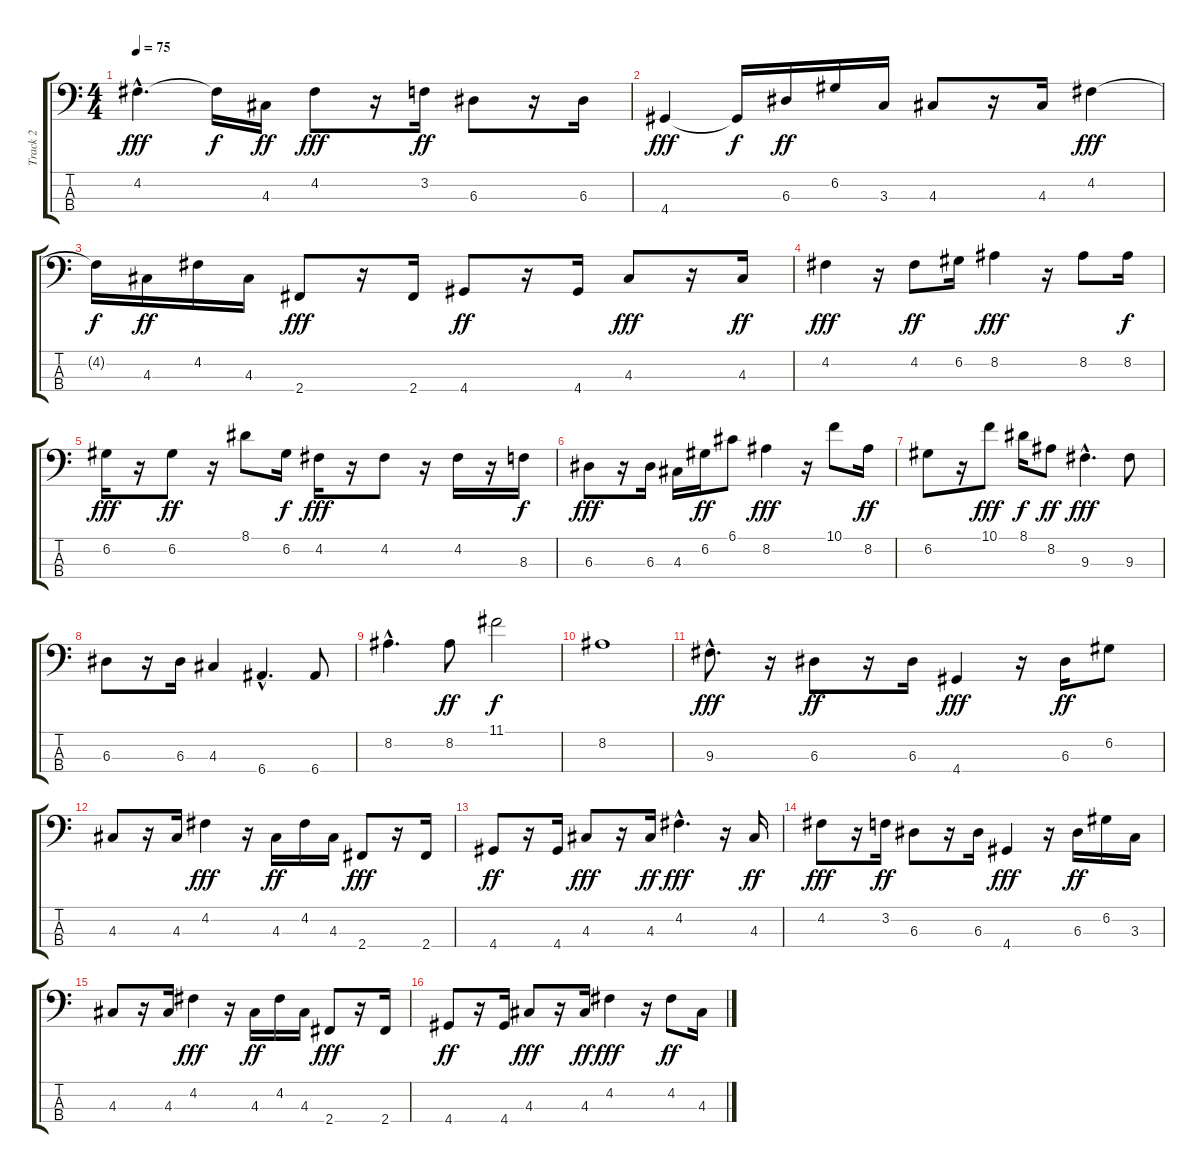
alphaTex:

\track ("Track 2" "Track 2") {instrument electricbassfinger}
\staff {score tabs}
\tuning (G2 D2 A1 E1) {hide}
\ts (4 4)
\tempo 75
\clef f4
\ks c
4.2{hac}.4{d dy fff} 4.2{t}.16{dy f} 4.3.16{dy ff} 4.2.8{dy fff} r.16 3.2.16{dy ff} 6.3.8 r.16 6.3.16 |
4.4.4{dy fff} 4.4{t}.16{dy f} 6.3.16{dy ff} 6.2.16 3.3.16 4.3.8 r.16 4.3.16 4.2.4{dy fff} |
4.2{t}.16{dy f} 4.3.16{dy ff} 4.2.16 4.3.16 2.4.8{dy fff} r.16 2.4.16 4.4.8{dy ff} r.16 4.4.16 4.3.8{dy fff} r.16 4.3.16{dy ff} |
4.2.4{dy fff} r.16 4.2.8{dy ff} 6.2.16 8.2.4{dy fff} r.16 8.2.8 8.2.16{dy f} |
6.2.16{dy fff} r.16 6.2.8{dy ff} r.16 8.1.8 6.2.16{dy f} 4.2.16{dy fff} r.16 4.2.8 r.16 4.2.16 r.16 8.3.16{dy f} |
6.3.8{dy fff} r.16 6.3.16 4.3.16 6.2.16{dy ff} 6.1.8 8.2.4{dy fff} r.16 10.1.8 8.2.16{dy ff} |
6.2.8 r.16 10.1.8{dy fff} 8.1.16{dy f} 8.2.8{dy ff} 9.3{hac}.4{d dy fff} 9.3.8 |
6.3.8 r.16 6.3.16 4.3.4 6.4{hac}.4{d} 6.4.8 |
8.2{hac}.4{d} 8.2.8{dy ff} 11.1.2{dy f} |
8.2.1 |
9.3{hac}.8{d dy fff} r.16 6.3.8{dy ff} r.16 6.3.16 4.4.4{dy fff} r.16 6.3.16{dy ff} 6.2.8 |
4.3.8 r.16 4.3.16 4.2.4{dy fff} r.16 4.3.16{dy ff} 4.2.16 4.3.16 2.4.8{dy fff} r.16 2.4.16 |
4.4.8{dy ff} r.16 4.4.16 4.3.8{dy fff} r.16 4.3.16{dy ff} 4.2{hac}.4{d dy fff} r.16 4.3.16{dy ff} |
4.2.8{dy fff} r.16 3.2.16{dy ff} 6.3.8 r.16 6.3.16 4.4.4{dy fff} r.16 6.3.16{dy ff} 6.2.16 3.3.16 |
4.3.8 r.16 4.3.16 4.2.4{dy fff} r.16 4.3.16{dy ff} 4.2.16 4.3.16 2.4.8{dy fff} r.16 2.4.16 |
4.4.8{dy ff} r.16 4.4.16 4.3.8{dy fff} r.16 4.3.16{dy ff} 4.2.4{dy fff} r.16 4.2.8{dy ff} 4.3.16
